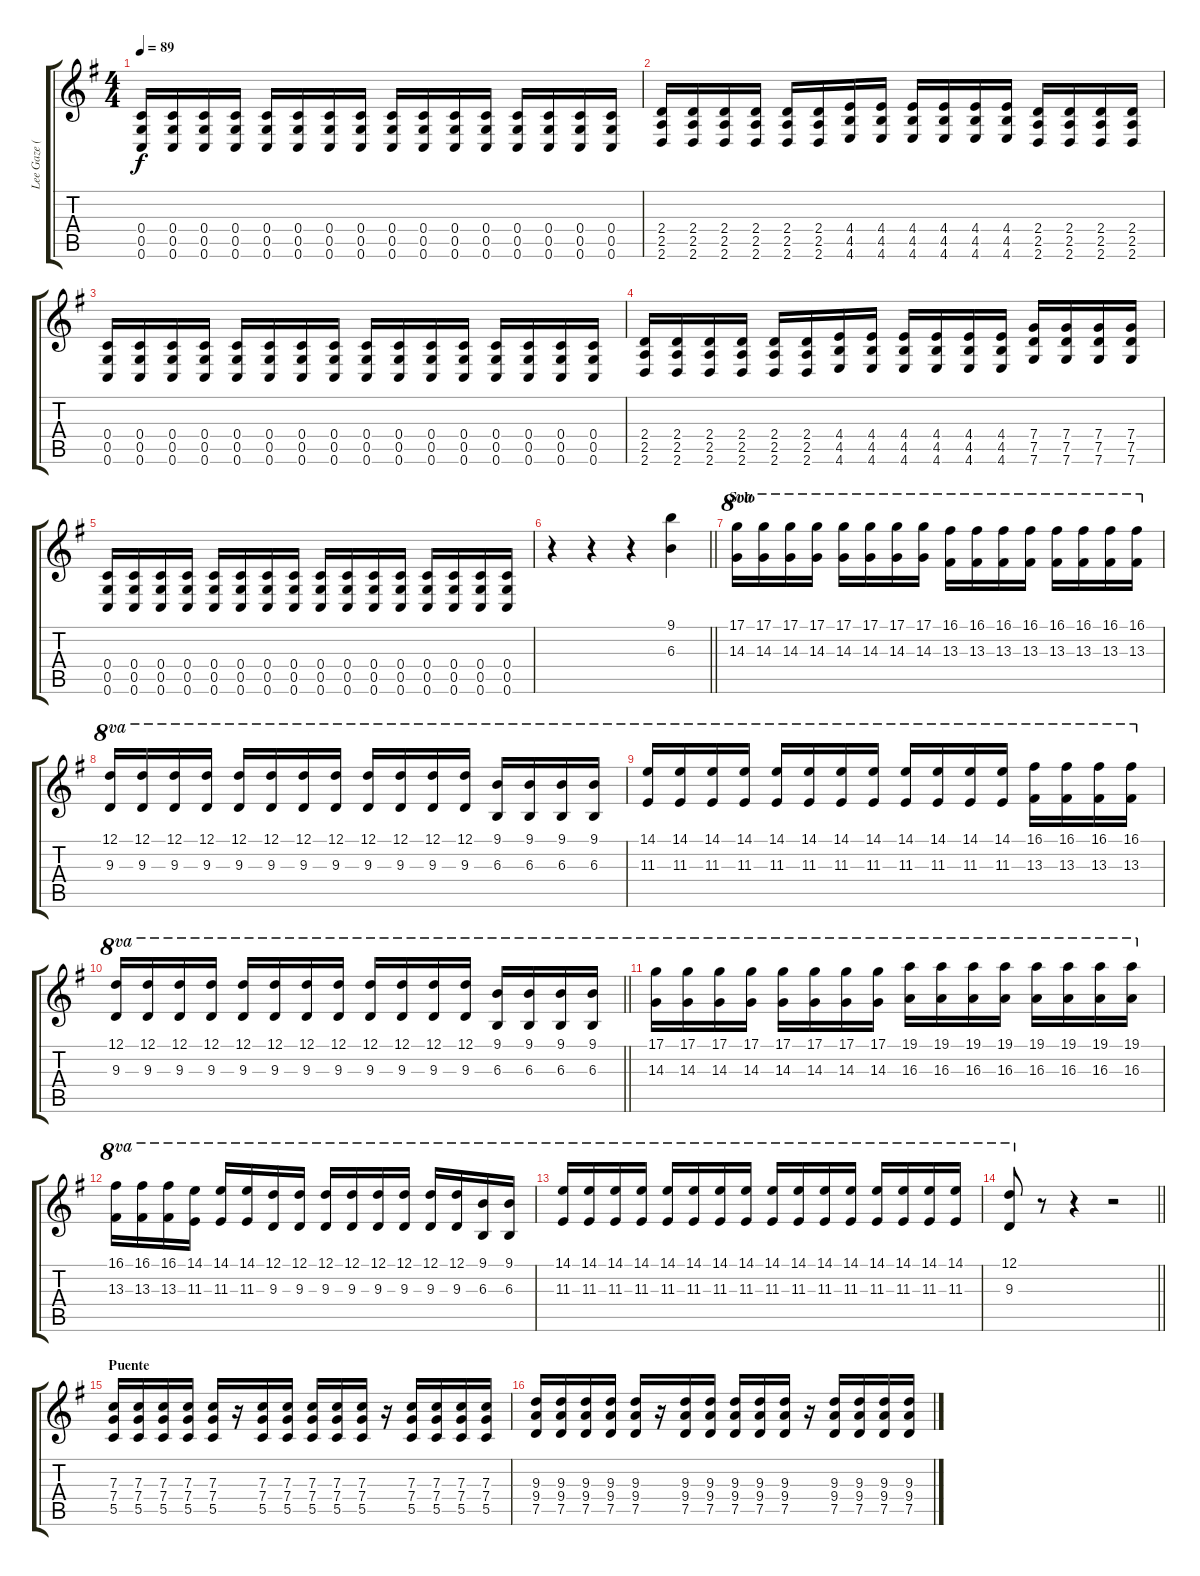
\track ("Lee Gaze (Guitarra Lider)" "Lee Gaze (") {instrument electricguitarclean}
\staff {score tabs}
\tuning (D4 A3 F3 C3 G2 C2) {hide}
\ts (4 4)
\tempo 89
\clef g2
\ks g
(0.4 0.5 0.6).16{dy f} (0.4 0.5 0.6).16 (0.4 0.5 0.6).16 (0.4 0.5 0.6).16 (0.4 0.5 0.6).16 (0.4 0.5 0.6).16 (0.4 0.5 0.6).16 (0.4 0.5 0.6).16 (0.4 0.5 0.6).16 (0.4 0.5 0.6).16 (0.4 0.5 0.6).16 (0.4 0.5 0.6).16 (0.4 0.5 0.6).16 (0.4 0.5 0.6).16 (0.4 0.5 0.6).16 (0.4 0.5 0.6).16 |
(2.4 2.5 2.6).16 (2.4 2.5 2.6).16 (2.4 2.5 2.6).16 (2.4 2.5 2.6).16 (2.4 2.5 2.6).16 (2.4 2.5 2.6).16 (4.4 4.5 4.6).16 (4.4 4.5 4.6).16 (4.4 4.5 4.6).16 (4.4 4.5 4.6).16 (4.4 4.5 4.6).16 (4.4 4.5 4.6).16 (2.4 2.5 2.6).16 (2.4 2.5 2.6).16 (2.4 2.5 2.6).16 (2.4 2.5 2.6).16 |
(0.4 0.5 0.6).16 (0.4 0.5 0.6).16 (0.4 0.5 0.6).16 (0.4 0.5 0.6).16 (0.4 0.5 0.6).16 (0.4 0.5 0.6).16 (0.4 0.5 0.6).16 (0.4 0.5 0.6).16 (0.4 0.5 0.6).16 (0.4 0.5 0.6).16 (0.4 0.5 0.6).16 (0.4 0.5 0.6).16 (0.4 0.5 0.6).16 (0.4 0.5 0.6).16 (0.4 0.5 0.6).16 (0.4 0.5 0.6).16 |
(2.4 2.5 2.6).16 (2.4 2.5 2.6).16 (2.4 2.5 2.6).16 (2.4 2.5 2.6).16 (2.4 2.5 2.6).16 (2.4 2.5 2.6).16 (4.4 4.5 4.6).16 (4.4 4.5 4.6).16 (4.4 4.5 4.6).16 (4.4 4.5 4.6).16 (4.4 4.5 4.6).16 (4.4 4.5 4.6).16 (7.4 7.5 7.6).16 (7.4 7.5 7.6).16 (7.4 7.5 7.6).16 (7.4 7.5 7.6).16 |
(0.4 0.5 0.6).16 (0.4 0.5 0.6).16 (0.4 0.5 0.6).16 (0.4 0.5 0.6).16 (0.4 0.5 0.6).16 (0.4 0.5 0.6).16 (0.4 0.5 0.6).16 (0.4 0.5 0.6).16 (0.4 0.5 0.6).16 (0.4 0.5 0.6).16 (0.4 0.5 0.6).16 (0.4 0.5 0.6).16 (0.4 0.5 0.6).16 (0.4 0.5 0.6).16 (0.4 0.5 0.6).16 (0.4 0.5 0.6).16 |
\barLineRight lightlight
r.4 r.4 r.4 (9.1 6.3).4 |
\section ("" "Solo")
(17.1 14.3).16{ot 8va} (17.1 14.3).16{ot 8va} (17.1 14.3).16{ot 8va} (17.1 14.3).16{ot 8va} (17.1 14.3).16{ot 8va} (17.1 14.3).16{ot 8va} (17.1 14.3).16{ot 8va} (17.1 14.3).16{ot 8va} (16.1 13.3).16{ot 8va} (16.1 13.3).16{ot 8va} (16.1 13.3).16{ot 8va} (16.1 13.3).16{ot 8va} (16.1 13.3).16{ot 8va} (16.1 13.3).16{ot 8va} (16.1 13.3).16{ot 8va} (16.1 13.3).16{ot 8va} |
(12.1 9.3).16{ot 8va} (12.1 9.3).16{ot 8va} (12.1 9.3).16{ot 8va} (12.1 9.3).16{ot 8va} (12.1 9.3).16{ot 8va} (12.1 9.3).16{ot 8va} (12.1 9.3).16{ot 8va} (12.1 9.3).16{ot 8va} (12.1 9.3).16{ot 8va} (12.1 9.3).16{ot 8va} (12.1 9.3).16{ot 8va} (12.1 9.3).16{ot 8va} (9.1 6.3).16{ot 8va} (9.1 6.3).16{ot 8va} (9.1 6.3).16{ot 8va} (9.1 6.3).16{ot 8va} |
(14.1 11.3).16{ot 8va} (14.1 11.3).16{ot 8va} (14.1 11.3).16{ot 8va} (14.1 11.3).16{ot 8va} (14.1 11.3).16{ot 8va} (14.1 11.3).16{ot 8va} (14.1 11.3).16{ot 8va} (14.1 11.3).16{ot 8va} (14.1 11.3).16{ot 8va} (14.1 11.3).16{ot 8va} (14.1 11.3).16{ot 8va} (14.1 11.3).16{ot 8va} (16.1 13.3).16{ot 8va} (16.1 13.3).16{ot 8va} (16.1 13.3).16{ot 8va} (16.1 13.3).16{ot 8va} |
\barLineRight lightlight
(12.1 9.3).16{ot 8va} (12.1 9.3).16{ot 8va} (12.1 9.3).16{ot 8va} (12.1 9.3).16{ot 8va} (12.1 9.3).16{ot 8va} (12.1 9.3).16{ot 8va} (12.1 9.3).16{ot 8va} (12.1 9.3).16{ot 8va} (12.1 9.3).16{ot 8va} (12.1 9.3).16{ot 8va} (12.1 9.3).16{ot 8va} (12.1 9.3).16{ot 8va} (9.1 6.3).16{ot 8va} (9.1 6.3).16{ot 8va} (9.1 6.3).16{ot 8va} (9.1 6.3).16{ot 8va} |
(17.1 14.3).16{ot 8va} (17.1 14.3).16{ot 8va} (17.1 14.3).16{ot 8va} (17.1 14.3).16{ot 8va} (17.1 14.3).16{ot 8va} (17.1 14.3).16{ot 8va} (17.1 14.3).16{ot 8va} (17.1 14.3).16{ot 8va} (19.1 16.3).16{ot 8va} (19.1 16.3).16{ot 8va} (19.1 16.3).16{ot 8va} (19.1 16.3).16{ot 8va} (19.1 16.3).16{ot 8va} (19.1 16.3).16{ot 8va} (19.1 16.3).16{ot 8va} (19.1 16.3).16{ot 8va} |
(16.1 13.3).16{ot 8va} (16.1 13.3).16{ot 8va} (16.1 13.3).16{ot 8va} (14.1 11.3).16{ot 8va} (14.1 11.3).16{ot 8va} (14.1 11.3).16{ot 8va} (12.1 9.3).16{ot 8va} (12.1 9.3).16{ot 8va} (12.1 9.3).16{ot 8va} (12.1 9.3).16{ot 8va} (12.1 9.3).16{ot 8va} (12.1 9.3).16{ot 8va} (12.1 9.3).16{ot 8va} (12.1 9.3).16{ot 8va} (9.1 6.3).16{ot 8va} (9.1 6.3).16{ot 8va} |
(14.1 11.3).16{ot 8va} (14.1 11.3).16{ot 8va} (14.1 11.3).16{ot 8va} (14.1 11.3).16{ot 8va} (14.1 11.3).16{ot 8va} (14.1 11.3).16{ot 8va} (14.1 11.3).16{ot 8va} (14.1 11.3).16{ot 8va} (14.1 11.3).16{ot 8va} (14.1 11.3).16{ot 8va} (14.1 11.3).16{ot 8va} (14.1 11.3).16{ot 8va} (14.1 11.3).16{ot 8va} (14.1 11.3).16{ot 8va} (14.1 11.3).16{ot 8va} (14.1 11.3).16{ot 8va} |
\barLineRight lightlight
(12.1 9.3).8{ot 8va} r.8 r.4 r.2 |
\section ("" "Puente")
(7.3 7.4 5.5).16 (7.3 7.4 5.5).16 (7.3 7.4 5.5).16 (7.3 7.4 5.5).16 (7.3 7.4 5.5).16 r.16 (7.3 7.4 5.5).16 (7.3 7.4 5.5).16 (7.3 7.4 5.5).16 (7.3 7.4 5.5).16 (7.3 7.4 5.5).16 r.16 (7.3 7.4 5.5).16 (7.3 7.4 5.5).16 (7.3 7.4 5.5).16 (7.3 7.4 5.5).16 |
(9.3 9.4 7.5).16 (9.3 9.4 7.5).16 (9.3 9.4 7.5).16 (9.3 9.4 7.5).16 (9.3 9.4 7.5).16 r.16 (9.3 9.4 7.5).16 (9.3 9.4 7.5).16 (9.3 9.4 7.5).16 (9.3 9.4 7.5).16 (9.3 9.4 7.5).16 r.16 (9.3 9.4 7.5).16 (9.3 9.4 7.5).16 (9.3 9.4 7.5).16 (9.3 9.4 7.5).16
